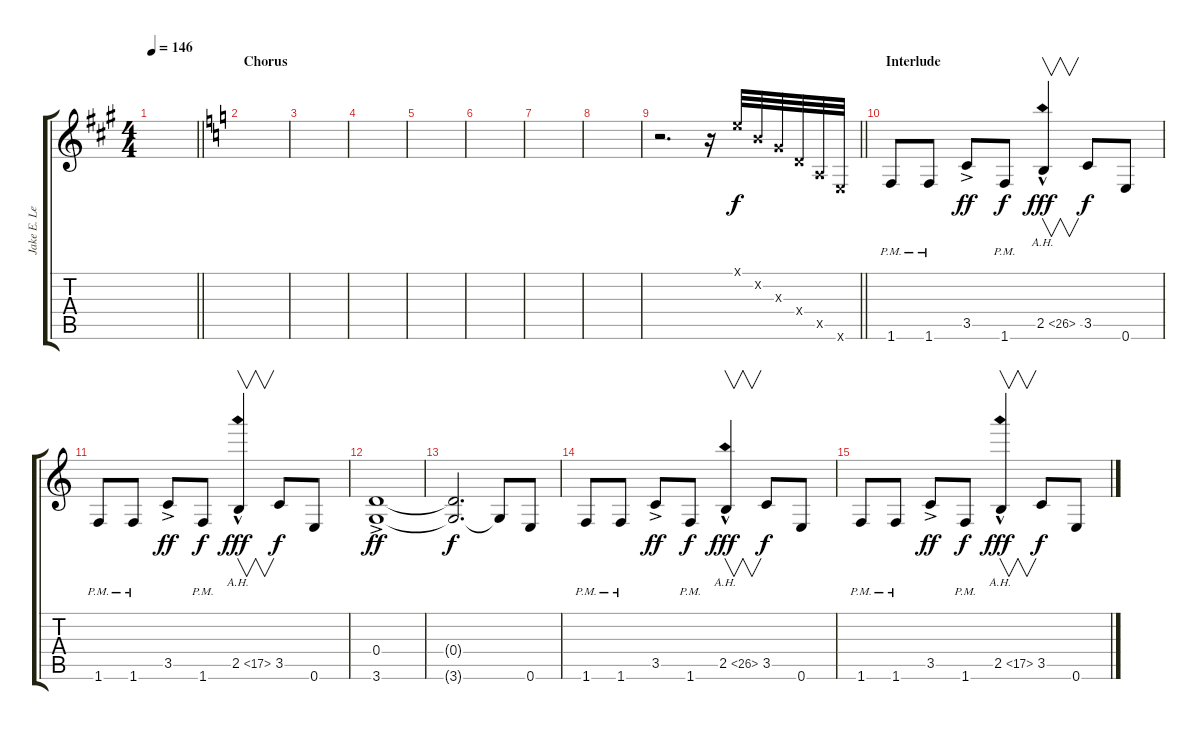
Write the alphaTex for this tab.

\track ("Jake E. Lee Rhythm Guitar 3" "Jake E. Le") {instrument distortionguitar}
\staff {score tabs}
\tuning (E4 B3 G3 D3 A2 E2) {hide}
\ts (4 4)
\tempo 146
\clef g2
\barLineRight lightlight
\ks f#minor
|
\section ("" "Chorus")
\ks aminor
|
|
|
|
|
|
|
\barLineRight lightlight
r.2{d} r.16 0.1{x}.32 0.2{x}.32 0.3{x}.32 0.4{x}.32 0.5{x}.32 0.6{x}.32 |
\section ("" "Interlude")
1.6{pm}.8 1.6{pm}.8 3.5{ac}.8{dy ff} 1.6{pm}.8{dy f} 2.5{ah 24 hac}.4{v dy fff} 3.5.8{dy f} 0.6.8 |
1.6{pm}.8 1.6{pm}.8 3.5{ac}.8{dy ff} 1.6{pm}.8{dy f} 2.5{ah 15 hac}.4{v dy fff} 3.5.8{dy f} 0.6.8 |
(0.4 3.6{ac}).1{dy ff} |
(0.4{t} 3.6{t}).2{d dy f} 3.6{t}.8 0.6.8 |
1.6{pm}.8 1.6{pm}.8 3.5{ac}.8{dy ff} 1.6{pm}.8{dy f} 2.5{ah 24 hac}.4{v dy fff} 3.5.8{dy f} 0.6.8 |
1.6{pm}.8 1.6{pm}.8 3.5{ac}.8{dy ff} 1.6{pm}.8{dy f} 2.5{ah 15 hac}.4{v dy fff} 3.5.8{dy f} 0.6.8
